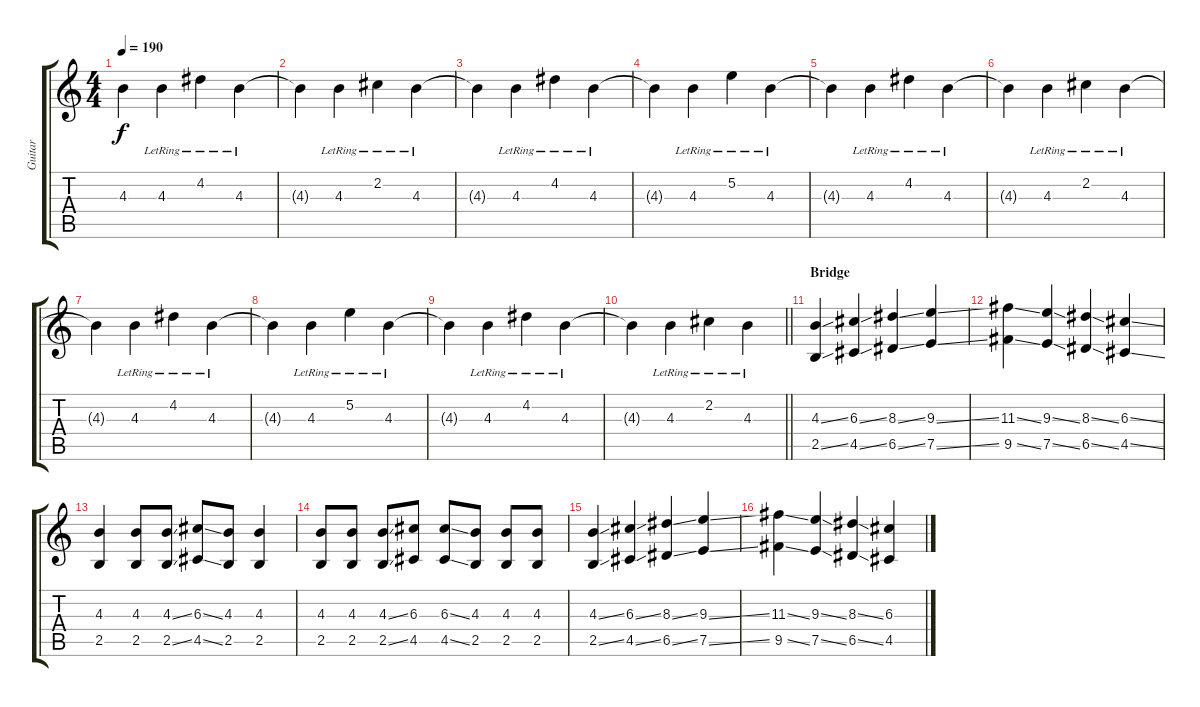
\track ("Guitar" "Guitar") {instrument overdrivenguitar}
\staff {score tabs}
\tuning (E4 B3 G3 D3 A2 E2) {hide}
\ts (4 4)
\tempo 190
\clef g2
\ks c
4.3{t}.4{dy f} 4.3{lr}.4 4.2{lr}.4 4.3{lr}.4 |
4.3{t}.4 4.3{lr}.4 2.2{lr}.4 4.3{lr}.4 |
4.3{t}.4 4.3{lr}.4 4.2{lr}.4 4.3{lr}.4 |
4.3{t}.4 4.3{lr}.4 5.2{lr}.4 4.3{lr}.4 |
4.3{t}.4 4.3{lr}.4 4.2{lr}.4 4.3{lr}.4 |
4.3{t}.4 4.3{lr}.4 2.2{lr}.4 4.3{lr}.4 |
4.3{t}.4 4.3{lr}.4 4.2{lr}.4 4.3{lr}.4 |
4.3{t}.4 4.3{lr}.4 5.2{lr}.4 4.3{lr}.4 |
4.3{t}.4 4.3{lr}.4 4.2{lr}.4 4.3{lr}.4 |
\barLineRight lightlight
4.3{t}.4 4.3{lr}.4 2.2{lr}.4 4.3{lr}.4 |
\section ("" "Bridge")
(4.3{ss} 2.5{ss}).4{instrument overdrivenguitar} (6.3{ss} 4.5{ss}).4 (8.3{ss} 6.5{ss}).4 (9.3{ss} 7.5{ss}).4 |
(11.3{ss} 9.5{ss}).4 (9.3{ss} 7.5{ss}).4 (8.3{ss} 6.5{ss}).4 (6.3{ss} 4.5{ss}).4 |
(4.3 2.5).4 (4.3 2.5).8 (4.3{ss} 2.5{ss}).8 (6.3{ss} 4.5{ss}).8 (4.3 2.5).8 (4.3 2.5).4 |
(4.3 2.5).8 (4.3 2.5).8 (4.3{ss} 2.5{ss}).8 (6.3 4.5).8 (6.3{ss} 4.5{ss}).8 (4.3 2.5).8 (4.3 2.5).8 (4.3 2.5).8 |
(4.3{ss} 2.5{ss}).4 (6.3{ss} 4.5{ss}).4 (8.3{ss} 6.5{ss}).4 (9.3{ss} 7.5{ss}).4 |
(11.3{ss} 9.5{ss}).4 (9.3{ss} 7.5{ss}).4 (8.3{ss} 6.5{ss}).4 (6.3{ss} 4.5{ss}).4
